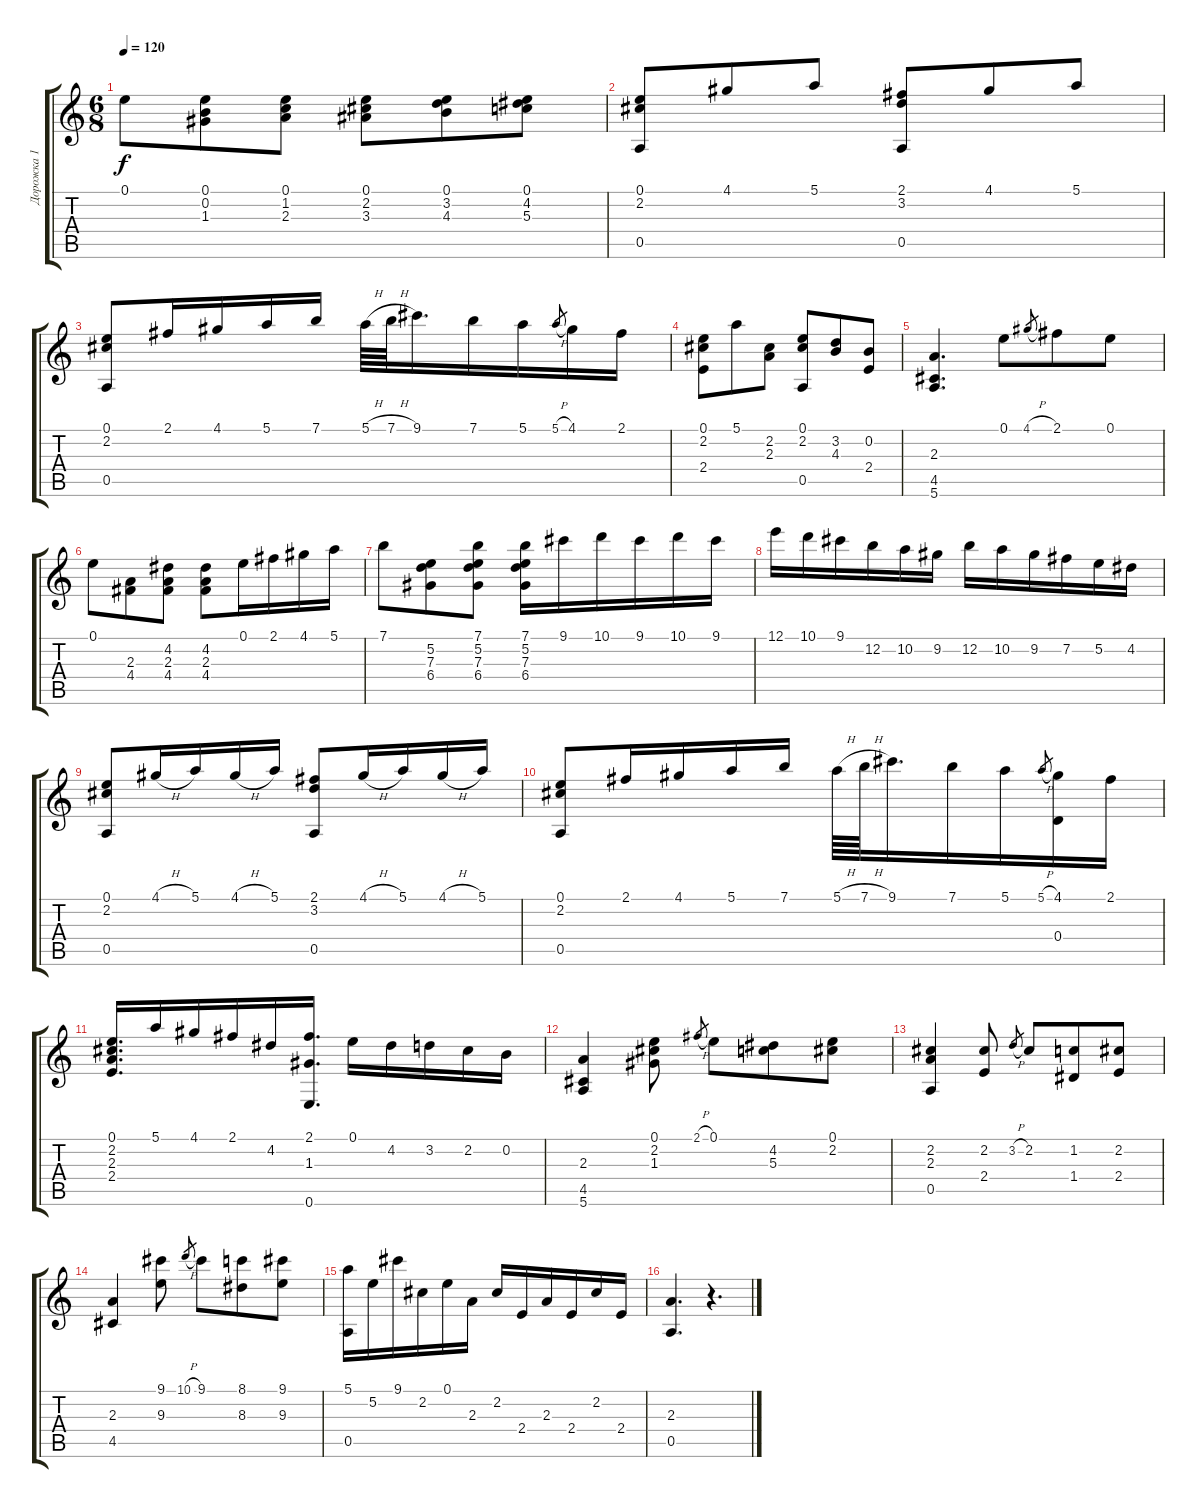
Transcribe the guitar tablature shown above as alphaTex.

\track ("Дорожка 1" "Дорожка 1") {instrument acousticguitarnylon}
\staff {score tabs}
\tuning (E4 B3 G3 D3 A2 E2) {hide}
\ts (6 8)
\tempo 120
\clef g2
\ks c
0.1.8{dy f} (0.1 0.2 1.3).8 (0.1 1.2 2.3).8 (0.1 2.2 3.3).8 (0.1 3.2 4.3).8 (0.1 4.2 5.3).8 |
(0.1 2.2 0.5).8 4.1.8 5.1.8 (2.1 3.2 0.5).8 4.1.8 5.1.8 |
(0.1 2.2 0.5).8 2.1.16 4.1.16 5.1.16 7.1.16 5.1{h}.64 7.1{h}.64 9.1.16{d} 7.1.16 5.1.16 5.1{h}.8{gr} 4.1.16 2.1.16 |
(0.1 2.2 2.4).8 5.1.8 (2.2 2.3).8 (0.1 2.2 0.5).8 (3.2 4.3).8 (0.2 2.4).8 |
(2.3 4.5 5.6).4{d} 0.1.8 4.1{h}.8{gr} 2.1.8 0.1.8 |
0.1.8 (2.3 4.4).8 (4.2 2.3 4.4).8 (4.2 2.3 4.4).8 0.1.16 2.1.16 4.1.16 5.1.16 |
7.1.8 (5.2 7.3 6.4).8 (7.1 5.2 7.3 6.4).8 (7.1 5.2 7.3 6.4).16 9.1.16 10.1.16 9.1.16 10.1.16 9.1.16 |
12.1.16 10.1.16 9.1.16 12.2.16 10.2.16 9.2.16 12.2.16 10.2.16 9.2.16 7.2.16 5.2.16 4.2.16 |
(0.1 2.2 0.5).8 4.1{h}.16 5.1.16 4.1{h}.16 5.1.16 (2.1 3.2 0.5).8 4.1{h}.16 5.1.16 4.1{h}.16 5.1.16 |
(0.1 2.2 0.5).8 2.1.16 4.1.16 5.1.16 7.1.16 5.1{h}.64 7.1{h}.64 9.1.16{d} 7.1.16 5.1.16 5.1{h}.8{gr} (4.1 0.4).16 2.1.16 |
(0.1 2.2 2.3 2.4).16{d} 5.1.16 4.1.16 2.1.16 4.2.16 (2.1 1.3 0.6).16{d} 0.1.16 4.2.16 3.2.16 2.2.16 0.2.16 |
(2.3 4.5 5.6).4 (0.1 2.2 1.3).8 2.1{h}.8{gr} 0.1.8 (4.2 5.3).8 (0.1 2.2).8 |
(2.2 2.3 0.5).4 (2.2 2.4).8 3.2{h}.8{gr} 2.2.8 (1.2 1.4).8 (2.2 2.4).8 |
(2.3 4.5).4 (9.1 9.3).8 10.1{h}.8{gr} 9.1.8 (8.1 8.3).8 (9.1 9.3).8 |
(5.1 0.5).16 5.2.16 9.1.16 2.2.16 0.1.16 2.3.16 2.2.16 2.4.16 2.3.16 2.4.16 2.2.16 2.4.16 |
(2.3 0.5).4{d} r.4{d}
